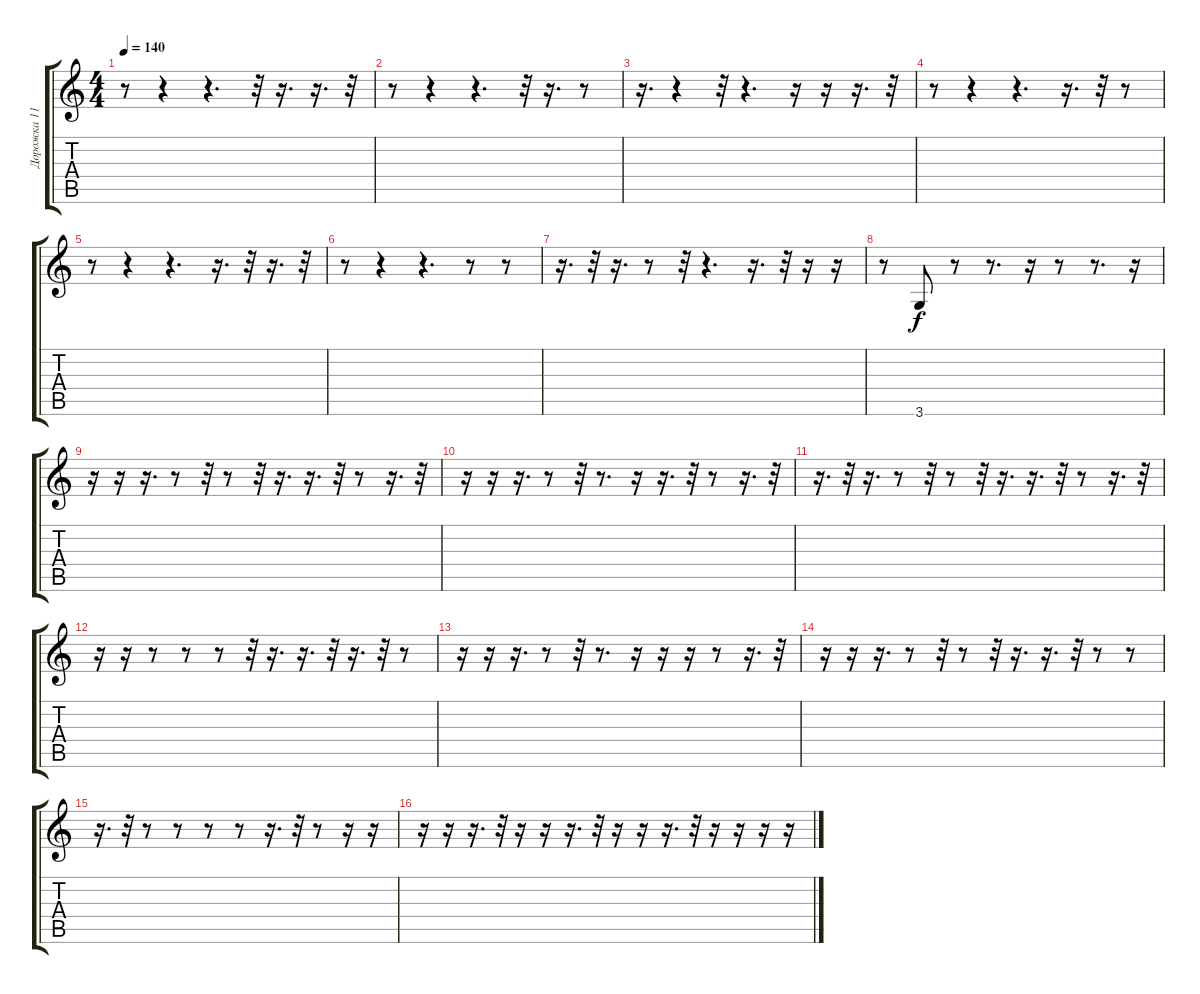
\track ("Дорожка 11" "Дорожка 11") {instrument electricbassfinger}
\staff {score tabs}
\tuning (E4 B3 G3 D3 A2 E2) {hide}
\ts (4 4)
\tempo 140
\clef g2
\ks c
r.8{dy f} r.4 r.4{d} r.32 r.16{d} r.16{d} r.32 |
r.8 r.4 r.4{d} r.32 r.16{d} r.8 |
r.16{d} r.4 r.32 r.4{d} r.16 r.16 r.16{d} r.32 |
r.8 r.4 r.4{d} r.16{d} r.32 r.8 |
r.8 r.4 r.4{d} r.16{d} r.32 r.16{d} r.32 |
r.8 r.4 r.4{d} r.8 r.8 |
r.16{d} r.32 r.16{d} r.8 r.32 r.4{d} r.16{d} r.32 r.16 r.16 |
r.8{volume 9} 3.6.8 r.8 r.8{d} r.16 r.8 r.8{d} r.16 |
r.16 r.16 r.16{d} r.8 r.32 r.8 r.32 r.16{d} r.16{d} r.32 r.8 r.16{d} r.32 |
r.16 r.16 r.16{d} r.8 r.32 r.8{d} r.16 r.16{d} r.32 r.8 r.16{d} r.32 |
r.16{d} r.32 r.16{d} r.8 r.32 r.8 r.32 r.16{d} r.16{d} r.32 r.8 r.16{d} r.32 |
r.16 r.16 r.8 r.8 r.8 r.32 r.16{d} r.16{d} r.32 r.16{d} r.32 r.8 |
r.16 r.16 r.16{d} r.8 r.32 r.8{d} r.16 r.16 r.16 r.8 r.16{d} r.32 |
r.16 r.16 r.16{d} r.8 r.32 r.8 r.32 r.16{d} r.16{d} r.32 r.8 r.8 |
r.16{d} r.32 r.8 r.8 r.8 r.8 r.16{d} r.32 r.8 r.16 r.16 |
r.16 r.16 r.16{d} r.32 r.16 r.16 r.16{d} r.32 r.16 r.16 r.16{d} r.32 r.16 r.16 r.16 r.16
